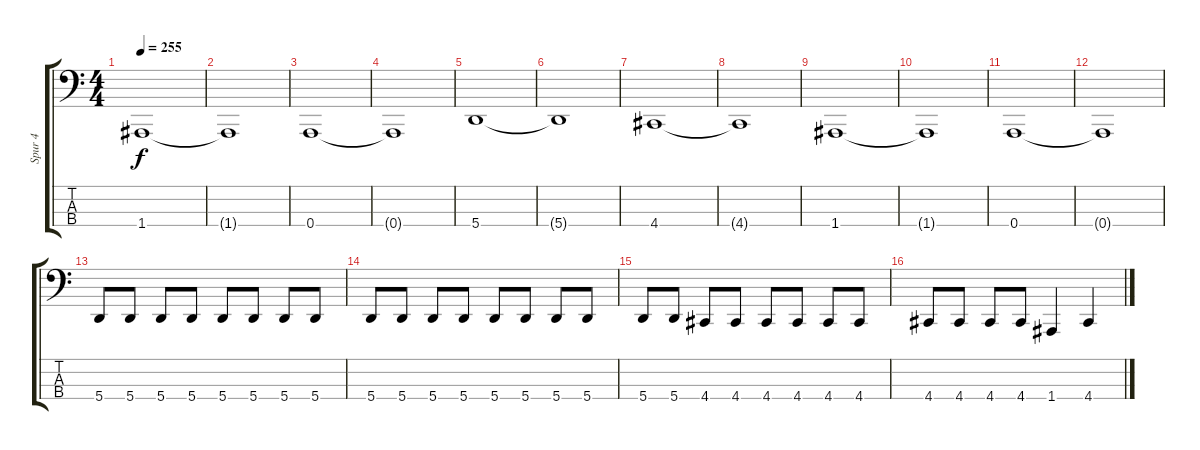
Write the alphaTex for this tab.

\track ("Spur 4" "Spur 4") {instrument electricbasspick}
\staff {score tabs}
\tuning (D2 A1 E1 A0) {hide}
\ts (4 4)
\tempo 255
\clef f4
\ks c
1.4.1{dy f} |
1.4{t}.1 |
0.4.1 |
0.4{t}.1 |
5.4.1 |
5.4{t}.1 |
4.4.1 |
4.4{t}.1 |
1.4.1 |
1.4{t}.1 |
0.4.1 |
0.4{t}.1 |
5.4.8 5.4.8 5.4.8 5.4.8 5.4.8 5.4.8 5.4.8 5.4.8 |
5.4.8 5.4.8 5.4.8 5.4.8 5.4.8 5.4.8 5.4.8 5.4.8 |
5.4.8 5.4.8 4.4.8 4.4.8 4.4.8 4.4.8 4.4.8 4.4.8 |
4.4.8 4.4.8 4.4.8 4.4.8 1.4.4 4.4.4
